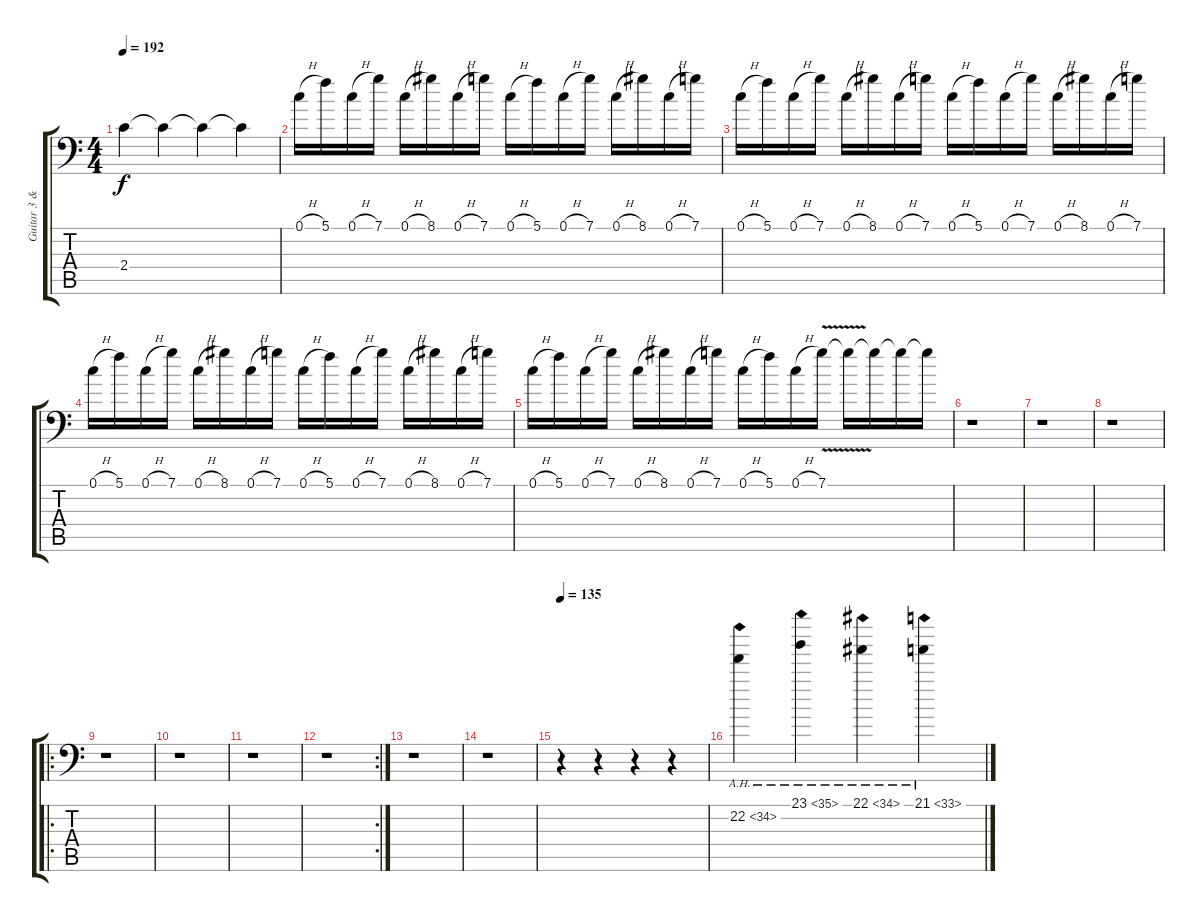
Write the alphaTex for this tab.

\track ("Guitar 3 & 4/FX" "Guitar 3 &") {instrument distortionguitar}
\staff {score tabs}
\tuning (C4 G3 Eb3 Bb2 F2 Bb1) {hide}
\ts (4 4)
\tempo 192
\clef f4
\ks c
2.4.4{dy f} 2.4{t}.4 2.4{t}.4 2.4{t}.4 |
0.1{h}.16{instrument distortionguitar} 5.1.16 0.1{h}.16 7.1.16 0.1{h}.16 8.1.16 0.1{h}.16 7.1.16 0.1{h}.16 5.1.16 0.1{h}.16 7.1.16 0.1{h}.16 8.1.16 0.1{h}.16 7.1.16 |
0.1{h}.16 5.1.16 0.1{h}.16 7.1.16 0.1{h}.16 8.1.16 0.1{h}.16 7.1.16 0.1{h}.16 5.1.16 0.1{h}.16 7.1.16 0.1{h}.16 8.1.16 0.1{h}.16 7.1.16 |
0.1{h}.16 5.1.16 0.1{h}.16 7.1.16 0.1{h}.16 8.1.16 0.1{h}.16 7.1.16 0.1{h}.16 5.1.16 0.1{h}.16 7.1.16 0.1{h}.16 8.1.16 0.1{h}.16 7.1.16 |
0.1{h}.16 5.1.16 0.1{h}.16 7.1.16 0.1{h}.16 8.1.16 0.1{h}.16 7.1.16 0.1{h}.16 5.1.16 0.1{h}.16 7.1{v}.16 7.1{t}.16 7.1{t}.16 7.1{t}.16 7.1{t}.16 |
r.1 |
r.1 |
r.1 |
\ro
r.1 |
r.1 |
r.1 |
\rc 2
r.1 |
r.1 |
r.1 |
\tempo 135
r.4{instrument fx7echoes} r.4 r.4 r.4 |
22.2{ah 12}.4 23.1{ah 12}.4 22.1{ah 12}.4 21.1{ah 12}.4
